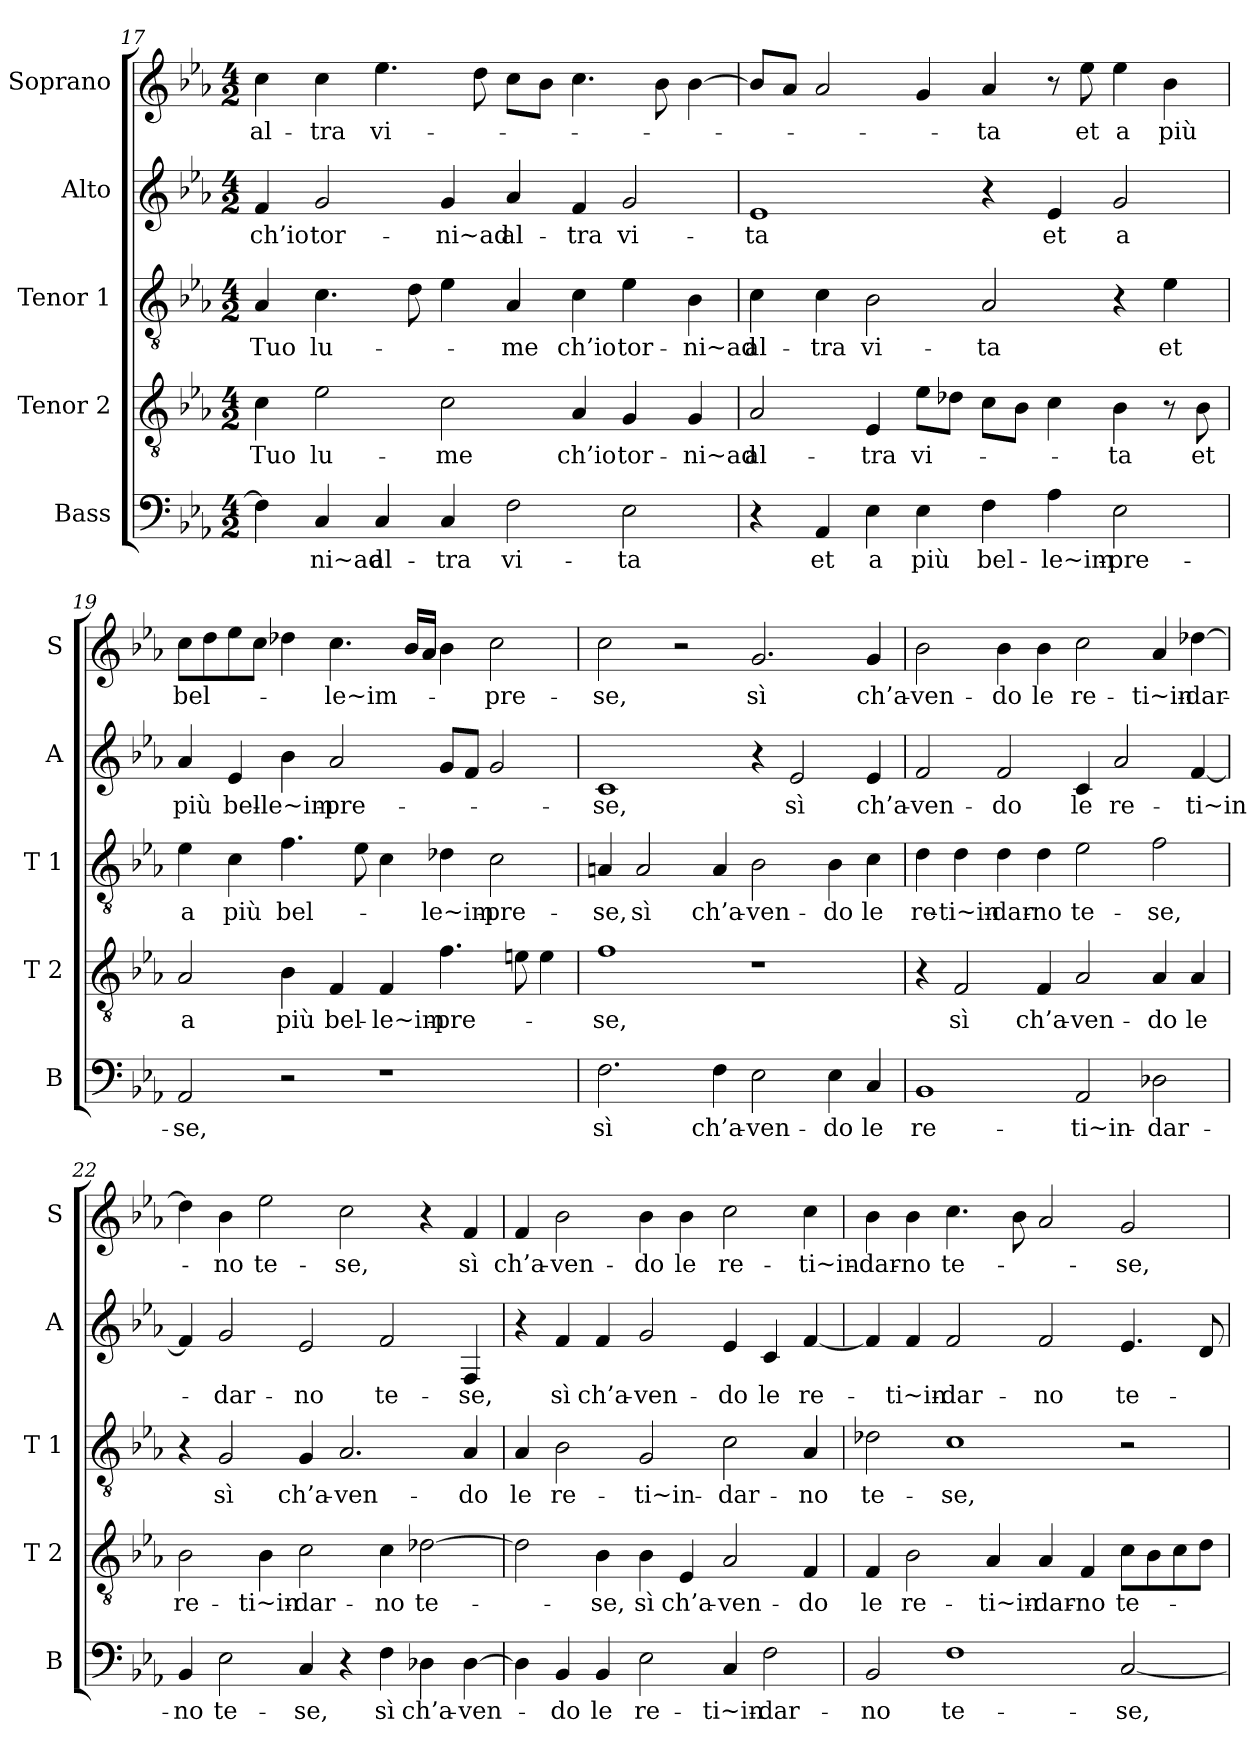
**kern	**text	**kern	**text	**kern	**text	**kern	**text	**kern	**text
*part5	*part5	*part4	*part4	*part3	*part3	*part2	*part2	*part1	*part1
*staff5	*staff5	*staff4	*staff4	*staff3	*staff3	*staff2	*staff2	*staff1	*staff1
*I"Bass	*	*I"Tenor 2	*	*I"Tenor 1	*	*I"Alto	*	*I"Soprano	*
*I'B	*	*I'T 2	*	*I'T 1	*	*I'A	*	*I'S	*
*clefF4	*	*clefGv2	*	*clefGv2	*	*clefG2	*	*clefG2	*
*k[b-e-a-]	*	*k[b-e-a-]	*	*k[b-e-a-]	*	*k[b-e-a-]	*	*k[b-e-a-]	*
*E-:	*	*E-:	*	*E-:	*	*E-:	*	*E-:	*
*M4/2	*	*M4/2	*	*M4/2	*	*M4/2	*	*M4/2	*
=17	=17	=17	=17	=17	=17	=17	=17	=17	=17
!	!	!	!LO:LY:b	!	!LO:LY:b	!	!LO:LY:b	!	!LO:LY:b
4F\]	.	4c\	Tuo	4A-/	Tuo	4f/	ch’io	4cc\	al-
!	!LO:LY:b	!	!LO:LY:b	!	!LO:LY:b	!	!LO:LY:b	!	!LO:LY:b
4C/	-ni~ad	2e-\	lu-	4.c\	lu-	2g/	tor-	4cc\	-tra
!	!LO:LY:b	!	!	!	!	!	!	!	!LO:LY:b
4C/	al-	.	.	.	.	.	.	4.ee-\	vi-
.	.	.	.	8d\	.	.	.	.	.
!	!LO:LY:b	!	!LO:LY:b	!	!	!	!LO:LY:b	!	!
4C/	-tra	2c\	-me	4e-\	.	4g/	-ni~ad	.	.
.	.	.	.	.	.	.	.	8dd\	.
!	!LO:LY:b	!	!	!	!LO:LY:b	!	!LO:LY:b	!	!
2F\	vi-	.	.	4A-/	-me	4a-/	al-	8cc\L	.
.	.	.	.	.	.	.	.	8b-\J	.
!	!	!	!LO:LY:b	!	!LO:LY:b	!	!LO:LY:b	!	!
.	.	4A-/	ch’io	4c\	ch’io	4f/	-tra	4.cc\	.
!	!LO:LY:b	!	!LO:LY:b	!	!LO:LY:b	!	!LO:LY:b	!	!
2E-\	-ta	4G/	tor-	4e-\	tor-	2g/	vi-	.	.
.	.	.	.	.	.	.	.	8b-\	.
!	!	!	!LO:LY:b	!	!LO:LY:b	!	!	!	!
.	.	4G/	-ni~ad	4B-\	-ni~ad	.	.	[4b-\	.
=18	=18	=18	=18	=18	=18	=18	=18	=18	=18
!	!	!	!LO:LY:b	!	!LO:LY:b	!	!LO:LY:b	!	!
4r	.	2A-/	al-	4c\	al-	1e-	-ta	8b-/L]	.
.	.	.	.	.	.	.	.	8a-/J	.
!	!LO:LY:b	!	!	!	!LO:LY:b	!	!	!	!
4AA-/	et	.	.	4c\	-tra	.	.	2a-/	.
!	!LO:LY:b	!	!LO:LY:b	!	!LO:LY:b	!	!	!	!
4E-\	a	4E-/	-tra	2B-\	vi-	.	.	.	.
!	!LO:LY:b	!	!LO:LY:b	!	!	!	!	!	!
4E-\	più	8e-\L	vi-	.	.	.	.	4g/	.
.	.	8d-X\J	.	.	.	.	.	.	.
!	!LO:LY:b	!	!	!	!LO:LY:b	!	!	!	!LO:LY:b
4F\	bel-	8c\L	.	2A-/	-ta	4r	.	4a-/	-ta
.	.	8B-\J	.	.	.	.	.	.	.
!	!LO:LY:b	!	!	!	!	!	!LO:LY:b	!	!
4A-\	-le~im-	4c\	.	.	.	4e-/	et	8r	.
!	!	!	!	!	!	!	!	!	!LO:LY:b
.	.	.	.	.	.	.	.	8ee-\	et
!	!LO:LY:b	!	!LO:LY:b	!	!	!	!LO:LY:b	!	!LO:LY:b
2E-\	-pre-	4B-\	-ta	4r	.	2g/	a	4ee-\	a
!	!	!	!	!	!LO:LY:b	!	!	!	!LO:LY:b
.	.	8r	.	4e-\	et	.	.	4b-\	più
!	!	!	!LO:LY:b	!	!	!	!	!	!
.	.	8B-\	et	.	.	.	.	.	.
!!LO:LB:g=z
=19	=19	=19	=19	=19	=19	=19	=19	=19	=19
!	!LO:LY:b	!	!LO:LY:b	!	!LO:LY:b	!	!LO:LY:b	!	!LO:LY:b
2AA-/	-se,	2A-/	a	4e-\	a	4a-/	più	8cc\L	bel-
.	.	.	.	.	.	.	.	8dd\	.
!	!	!	!	!	!LO:LY:b	!	!LO:LY:b	!	!
.	.	.	.	4c\	più	4e-/	bel-	8ee-\	.
.	.	.	.	.	.	.	.	8cc\J	.
!	!	!	!LO:LY:b	!	!LO:LY:b	!	!LO:LY:b	!	!
2r	.	4B-\	più	4.f\	bel-	4b-\	-le~im-	4dd-X\	.
!	!	!	!LO:LY:b	!	!	!	!LO:LY:b	!	!LO:LY:b
.	.	4F/	bel-	.	.	2a-/	-pre-	4.cc\	-le~im-
.	.	.	.	8e-\	.	.	.	.	.
!	!	!	!LO:LY:b	!	!	!	!	!	!
1r	.	4F/	-le~im-	4c\	.	.	.	.	.
.	.	.	.	.	.	.	.	16b-/LL	.
.	.	.	.	.	.	.	.	16a-/JJ	.
!	!	!	!LO:LY:b	!	!LO:LY:b	!	!	!	!
.	.	4.f\	-pre-	4d-X\	-le~im-	8g/L	.	4b-\	.
.	.	.	.	.	.	8f/J	.	.	.
!	!	!	!	!	!LO:LY:b	!	!	!	!LO:LY:b
.	.	.	.	2c\	-pre-	2g/	.	2cc\	-pre-
.	.	8en\	.	.	.	.	.	.	.
.	.	4e\	.	.	.	.	.	.	.
=20	=20	=20	=20	=20	=20	=20	=20	=20	=20
!	!LO:LY:b	!	!LO:LY:b	!	!LO:LY:b	!	!LO:LY:b	!	!LO:LY:b
2.F\	sì	1f	-se,	4An/	-se,	1c	-se,	2cc\	-se,
!	!	!	!	!	!LO:LY:b	!	!	!	!
.	.	.	.	2A/	sì	.	.	.	.
.	.	.	.	.	.	.	.	2r	.
!	!LO:LY:b	!	!	!	!LO:LY:b	!	!	!	!
4F\	ch’a-	.	.	4A/	ch’a-	.	.	.	.
!	!LO:LY:b	!	!	!	!LO:LY:b	!	!	!	!LO:LY:b
2E-\	-ven-	1r	.	2B-\	-ven-	4r	.	2.g/	sì
!	!	!	!	!	!	!	!LO:LY:b	!	!
.	.	.	.	.	.	2e-/	sì	.	.
!	!LO:LY:b	!	!	!	!LO:LY:b	!	!	!	!
4E-\	-do	.	.	4B-\	-do	.	.	.	.
!	!LO:LY:b	!	!	!	!LO:LY:b	!	!LO:LY:b	!	!LO:LY:b
4C/	le	.	.	4c\	le	4e-/	ch’a-	4g/	ch’a-
=21	=21	=21	=21	=21	=21	=21	=21	=21	=21
!	!LO:LY:b	!	!	!	!LO:LY:b	!	!LO:LY:b	!	!LO:LY:b
1BB-	re-	4r	.	4d\	re-	2f/	-ven-	2b-\	-ven-
!	!	!	!LO:LY:b	!	!LO:LY:b	!	!	!	!
.	.	2F/	sì	4d\	-ti~in-	.	.	.	.
!	!	!	!	!	!LO:LY:b	!	!LO:LY:b	!	!LO:LY:b
.	.	.	.	4d\	-dar-	2f/	-do	4b-\	-do
!	!	!	!LO:LY:b	!	!LO:LY:b	!	!	!	!LO:LY:b
.	.	4F/	ch’a-	4d\	-no	.	.	4b-\	le
!	!LO:LY:b	!	!LO:LY:b	!	!LO:LY:b	!	!LO:LY:b	!	!LO:LY:b
2AA-/	-ti~in-	2A-/	-ven-	2e-\	te-	4c/	le	2cc\	re-
!	!	!	!	!	!	!	!LO:LY:b	!	!
.	.	.	.	.	.	2a-/	re-	.	.
!	!LO:LY:b	!	!LO:LY:b	!	!LO:LY:b	!	!	!	!LO:LY:b
2D-X\	-dar-	4A-/	-do	2f\	-se,	.	.	4a-/	-ti~in-
!	!	!	!LO:LY:b	!	!	!	!LO:LY:b	!	!LO:LY:b
.	.	4A-/	le	.	.	[4f/	-ti~in-	[4dd-X\	-dar-
!!LO:LB:g=z
=22	=22	=22	=22	=22	=22	=22	=22	=22	=22
!	!LO:LY:b	!	!LO:LY:b	!	!	!	!	!	!
4BB-/	-no	2B-\	re-	4r	.	4f/]	.	4dd-\]	.
!	!LO:LY:b	!	!	!	!LO:LY:b	!	!LO:LY:b	!	!LO:LY:b
2E-\	te-	.	.	2G/	sì	2g/	-dar-	4b-\	-no
!	!	!	!LO:LY:b	!	!	!	!	!	!LO:LY:b
.	.	4B-\	-ti~in-	.	.	.	.	2ee-\	te-
!	!LO:LY:b	!	!LO:LY:b	!	!LO:LY:b	!	!LO:LY:b	!	!
4C/	-se,	2c\	-dar-	4G/	ch’a-	2e-/	-no	.	.
!	!	!	!	!	!LO:LY:b	!	!	!	!LO:LY:b
4r	.	.	.	2.A-/	-ven-	.	.	2cc\	-se,
!	!LO:LY:b	!	!LO:LY:b	!	!	!	!LO:LY:b	!	!
4F\	sì	4c\	-no	.	.	2f/	te-	.	.
!	!LO:LY:b	!	!LO:LY:b	!	!	!	!	!	!
4D-X\	ch’a-	[2d-X\	te-	.	.	.	.	4r	.
!	!LO:LY:b	!	!	!	!LO:LY:b	!	!LO:LY:b	!	!LO:LY:b
[4D-\	-ven-	.	.	4A-/	-do	4F/	-se,	4f/	sì
=23	=23	=23	=23	=23	=23	=23	=23	=23	=23
!	!	!	!	!	!LO:LY:b	!	!	!	!LO:LY:b
4D-\]	.	2d-\]	.	4A-/	le	4r	.	4f/	ch’a-
!	!LO:LY:b	!	!	!	!LO:LY:b	!	!LO:LY:b	!	!LO:LY:b
4BB-/	-do	.	.	2B-\	re-	4f/	sì	2b-\	-ven-
!	!LO:LY:b	!	!LO:LY:b	!	!	!	!LO:LY:b	!	!
4BB-/	le	4B-\	-se,	.	.	4f/	ch’a-	.	.
!	!LO:LY:b	!	!LO:LY:b	!	!LO:LY:b	!	!LO:LY:b	!	!LO:LY:b
2E-\	re-	4B-\	sì	2G/	-ti~in-	2g/	-ven-	4b-\	-do
!	!	!	!LO:LY:b	!	!	!	!	!	!LO:LY:b
.	.	4E-/	ch’a-	.	.	.	.	4b-\	le
!	!LO:LY:b	!	!LO:LY:b	!	!LO:LY:b	!	!LO:LY:b	!	!LO:LY:b
4C/	-ti~in-	2A-/	-ven-	2c\	-dar-	4e-/	-do	2cc\	re-
!	!LO:LY:b	!	!	!	!	!	!LO:LY:b	!	!
2F\	-dar-	.	.	.	.	4c/	le	.	.
!	!	!	!LO:LY:b	!	!LO:LY:b	!	!LO:LY:b	!	!LO:LY:b
.	.	4F/	-do	4A-/	-no	[4f/	re-	4cc\	-ti~in-
=24	=24	=24	=24	=24	=24	=24	=24	=24	=24
!	!LO:LY:b	!	!LO:LY:b	!	!LO:LY:b	!	!	!	!LO:LY:b
2BB-/	-no	4F/	le	2d-X\	te-	4f/]	.	4b-\	-dar-
!	!	!	!LO:LY:b	!	!	!	!LO:LY:b	!	!LO:LY:b
.	.	2B-\	re-	.	.	4f/	-ti~in-	4b-\	-no
!	!LO:LY:b	!	!	!	!LO:LY:b	!	!LO:LY:b	!	!LO:LY:b
1F	te-	.	.	1c	-se,	2f/	-dar-	4.cc\	te-
!	!	!	!LO:LY:b	!	!	!	!	!	!
.	.	4A-/	-ti~in-	.	.	.	.	.	.
.	.	.	.	.	.	.	.	8b-\	.
!	!	!	!LO:LY:b	!	!	!	!LO:LY:b	!	!
.	.	4A-/	-dar-	.	.	2f/	-no	2a-/	.
!	!	!	!LO:LY:b	!	!	!	!	!	!
.	.	4F/	-no	.	.	.	.	.	.
!	!LO:LY:b	!	!LO:LY:b	!	!	!	!LO:LY:b	!	!LO:LY:b
[2C/	-se,	8c\L	te-	2r	.	4.e-/	te-	2g/	-se,
.	.	8B-\	.	.	.	.	.	.	.
.	.	8c\	.	.	.	.	.	.	.
.	.	8d\J	.	.	.	8d/	.	.	.
=	=	=	=	=	=	=	=	=	=
*-	*-	*-	*-	*-	*-	*-	*-	*-	*-
